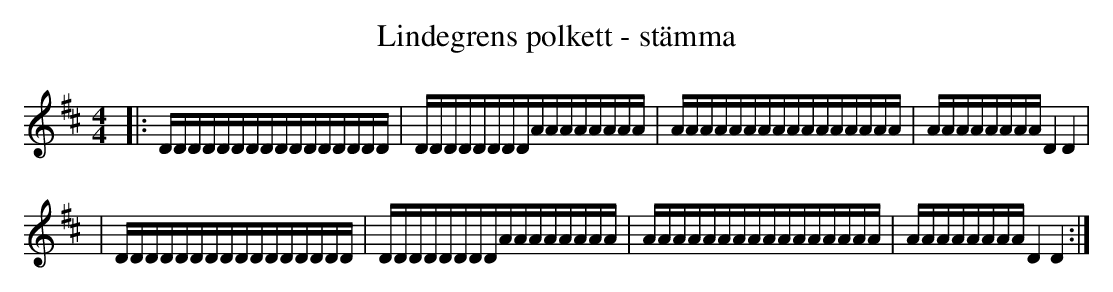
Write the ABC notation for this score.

X:1
T:Lindegrens polkett - stämma
M:4/4
L:1/16
K:D
|:DDDDDDDDDDDDDDDD| DDDDDDDDAAAAAAAA | AAAAAAAAAAAAAAAA| AAAAAAAAD4D4|
|DDDDDDDDDDDDDDDD |DDDDDDDDAAAAAAAA |AAAAAAAAAAAAAAAA | AAAAAAAAD4D4 :|
